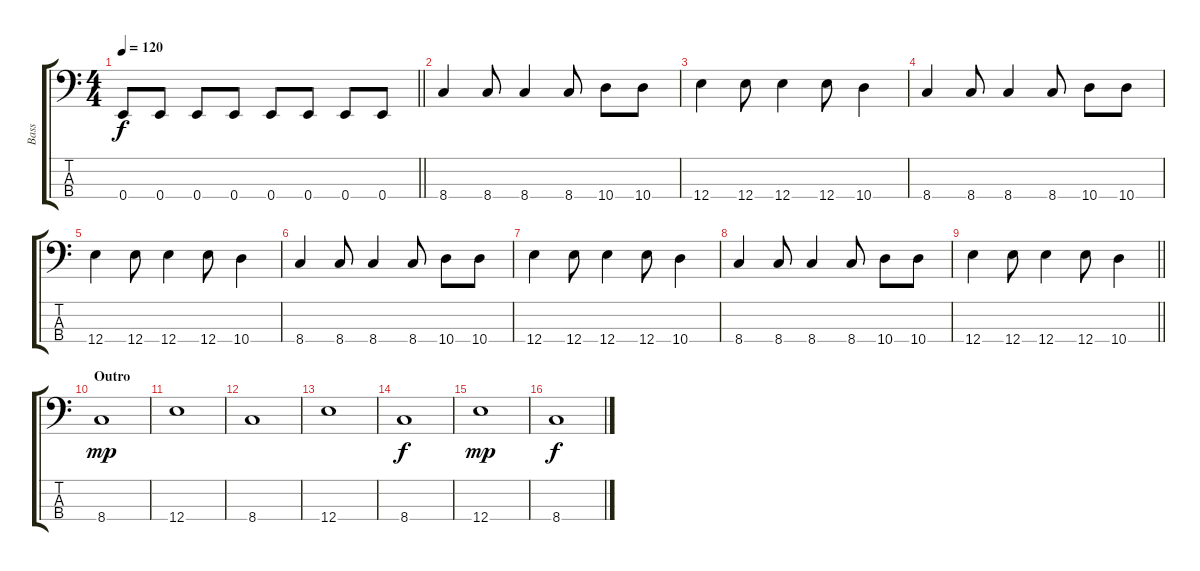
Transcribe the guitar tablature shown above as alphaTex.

\track ("Bass" "Bass") {instrument electricbassfinger}
\staff {score tabs}
\tuning (G2 D2 A1 E1) {hide}
\ts (4 4)
\tempo 120
\clef f4
\barLineRight lightlight
\ks c
0.4.8{dy f} 0.4.8 0.4.8 0.4.8 0.4.8 0.4.8 0.4.8 0.4.8 |
8.4.4 8.4.8 8.4.4 8.4.8 10.4.8 10.4.8 |
12.4.4 12.4.8 12.4.4 12.4.8 10.4.4 |
8.4.4 8.4.8 8.4.4 8.4.8 10.4.8 10.4.8 |
12.4.4 12.4.8 12.4.4 12.4.8 10.4.4 |
8.4.4 8.4.8 8.4.4 8.4.8 10.4.8 10.4.8 |
12.4.4 12.4.8 12.4.4 12.4.8 10.4.4 |
8.4.4 8.4.8 8.4.4 8.4.8 10.4.8 10.4.8 |
\barLineRight lightlight
12.4.4 12.4.8 12.4.4 12.4.8 10.4.4 |
\section ("" "Outro")
8.4.1{dy mp} |
12.4.1 |
8.4.1 |
12.4.1 |
8.4.1{dy f} |
12.4.1{dy mp} |
8.4.1{dy f}
